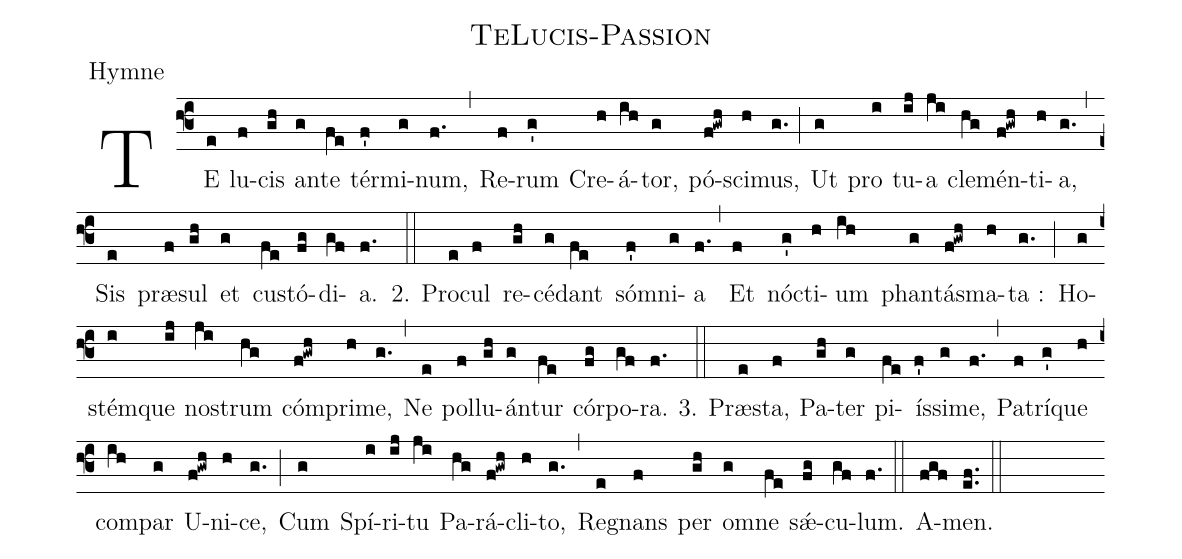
name:TeLucis-Passion;
office-part:Hymne;
%%
(f3) TE(e) lu(f)cis(gh) an(g)te(fe) tér(f')mi(g)num,(f.) (,)
Re(f)rum(g') Cre(h)á(ih)tor,(g) pó(f!gwh)sci(h)mus,(g.) (;)
Ut(g) pro(i) tu(ij)a(ji) cle(hg)mén(f!gwh)ti(h)a,(g.) (,)
Sis(e) præ(f)sul(gh) et(g) cu(fe)stó(fg)di(gf)a.(f.) (::)

2. Pr{o}(e)cul(f) re(gh)cé(g)dant(fe) só(f')mni(g)a(f.) (,)
Et(f) nó(g')cti(h)um(ih) phan(g)tás(f!gwh)ma(h)ta :(g.) (;)
Ho(g)stém(i)que(ij) no(ji)strum(hg) cóm(f!gwh)pri(h)me,(g.) (,)
Ne(e) pol(f)lu(gh)án(g)tur(fe) cór(fg)po(gf)ra.(f.) (::)

3. Pr{æ}(e)sta,(f) Pa(gh)ter(g) pi(fe)ís(f')si(g)me,(f.) (,)
Pa(f)trí(g')que(h) com(ih)par(g) U(f!gwh)ni(h)ce,(g.) (;)
Cum(g) Spí(i)ri(ij)tu(ji) Pa(hg)rá(f!gwh)cli(h)to,(g.) (,)
Re(e)gnans(f) per(gh) o(g)mne(fe) sǽ(fg)cu(gf)lum.(f.) (::)

A(fgf)men.(ef..) (::)
